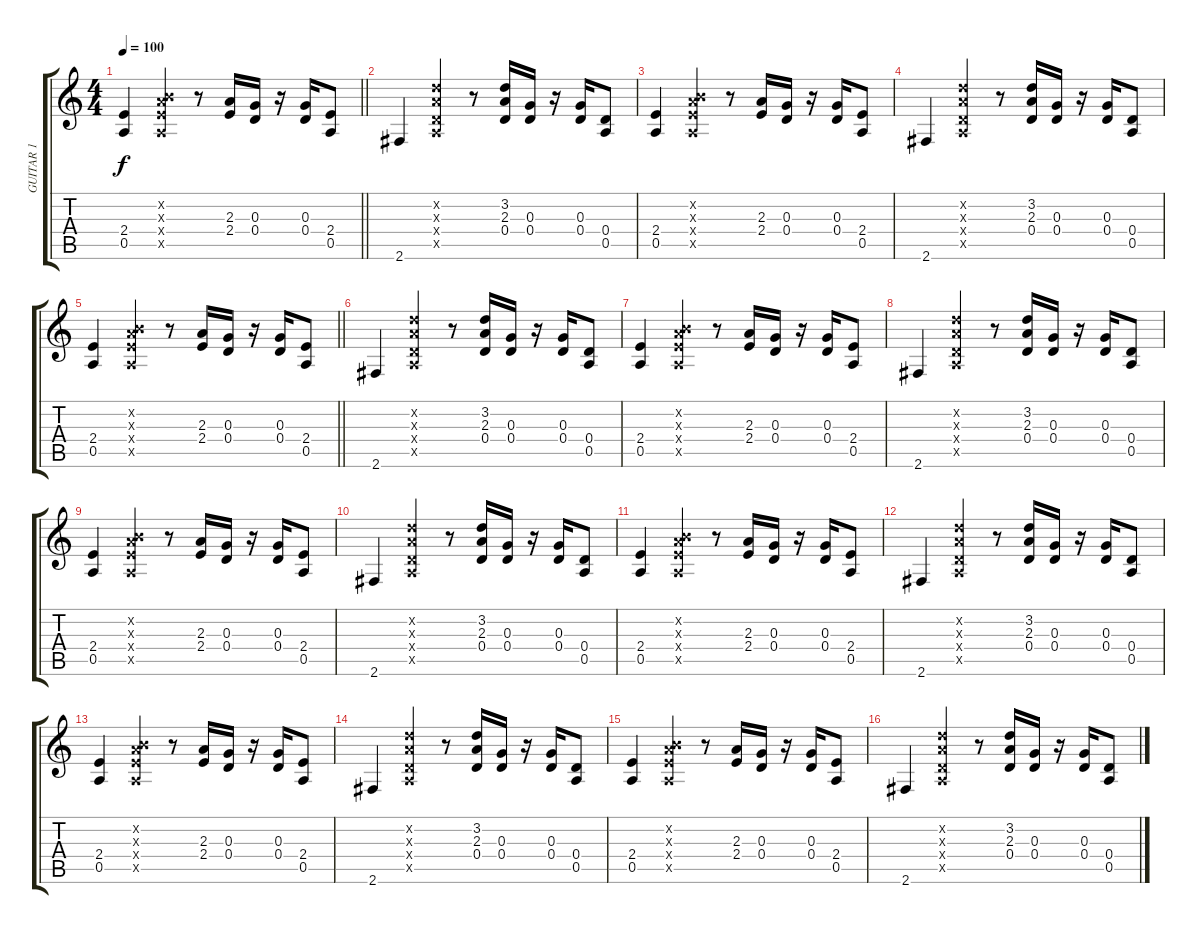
\track (" GUITAR 1" " GUITAR 1") {instrument electricguitarmuted}
\staff {score tabs}
\tuning (E4 B3 G3 D3 A2 E2) {hide}
\ts (4 4)
\tempo 100
\clef g2
\barLineRight lightlight
\ks c
(2.4 0.5).4{dy f} (0.2{x} 2.3{x} 2.4{x} 0.5{x}).4 r.8 (2.3 2.4).16 (0.3 0.4).16 r.16 (0.3 0.4).16 (2.4 0.5).8 |
2.6.4 (3.2{x} 2.3{x} 0.4{x} 0.5{x}).4 r.8 (3.2 2.3 0.4).16 (0.3 0.4).16 r.16 (0.3 0.4).16 (0.4 0.5).8 |
(2.4 0.5).4 (0.2{x} 2.3{x} 2.4{x} 0.5{x}).4 r.8 (2.3 2.4).16 (0.3 0.4).16 r.16 (0.3 0.4).16 (2.4 0.5).8 |
2.6.4 (3.2{x} 2.3{x} 0.4{x} 0.5{x}).4 r.8 (3.2 2.3 0.4).16 (0.3 0.4).16 r.16 (0.3 0.4).16 (0.4 0.5).8 |
\barLineRight lightlight
(2.4 0.5).4 (0.2{x} 2.3{x} 2.4{x} 0.5{x}).4 r.8 (2.3 2.4).16 (0.3 0.4).16 r.16 (0.3 0.4).16 (2.4 0.5).8 |
2.6.4 (3.2{x} 2.3{x} 0.4{x} 0.5{x}).4 r.8 (3.2 2.3 0.4).16 (0.3 0.4).16 r.16 (0.3 0.4).16 (0.4 0.5).8 |
(2.4 0.5).4 (0.2{x} 2.3{x} 2.4{x} 0.5{x}).4 r.8 (2.3 2.4).16 (0.3 0.4).16 r.16 (0.3 0.4).16 (2.4 0.5).8 |
2.6.4 (3.2{x} 2.3{x} 0.4{x} 0.5{x}).4 r.8 (3.2 2.3 0.4).16 (0.3 0.4).16 r.16 (0.3 0.4).16 (0.4 0.5).8 |
(2.4 0.5).4 (0.2{x} 2.3{x} 2.4{x} 0.5{x}).4 r.8 (2.3 2.4).16 (0.3 0.4).16 r.16 (0.3 0.4).16 (2.4 0.5).8 |
2.6.4 (3.2{x} 2.3{x} 0.4{x} 0.5{x}).4 r.8 (3.2 2.3 0.4).16 (0.3 0.4).16 r.16 (0.3 0.4).16 (0.4 0.5).8 |
(2.4 0.5).4 (0.2{x} 2.3{x} 2.4{x} 0.5{x}).4 r.8 (2.3 2.4).16 (0.3 0.4).16 r.16 (0.3 0.4).16 (2.4 0.5).8 |
2.6.4 (3.2{x} 2.3{x} 0.4{x} 0.5{x}).4 r.8 (3.2 2.3 0.4).16 (0.3 0.4).16 r.16 (0.3 0.4).16 (0.4 0.5).8 |
(2.4 0.5).4 (0.2{x} 2.3{x} 2.4{x} 0.5{x}).4 r.8 (2.3 2.4).16 (0.3 0.4).16 r.16 (0.3 0.4).16 (2.4 0.5).8 |
2.6.4 (3.2{x} 2.3{x} 0.4{x} 0.5{x}).4 r.8 (3.2 2.3 0.4).16 (0.3 0.4).16 r.16 (0.3 0.4).16 (0.4 0.5).8 |
(2.4 0.5).4 (0.2{x} 2.3{x} 2.4{x} 0.5{x}).4 r.8 (2.3 2.4).16 (0.3 0.4).16 r.16 (0.3 0.4).16 (2.4 0.5).8 |
2.6.4 (3.2{x} 2.3{x} 0.4{x} 0.5{x}).4 r.8 (3.2 2.3 0.4).16 (0.3 0.4).16 r.16 (0.3 0.4).16 (0.4 0.5).8
